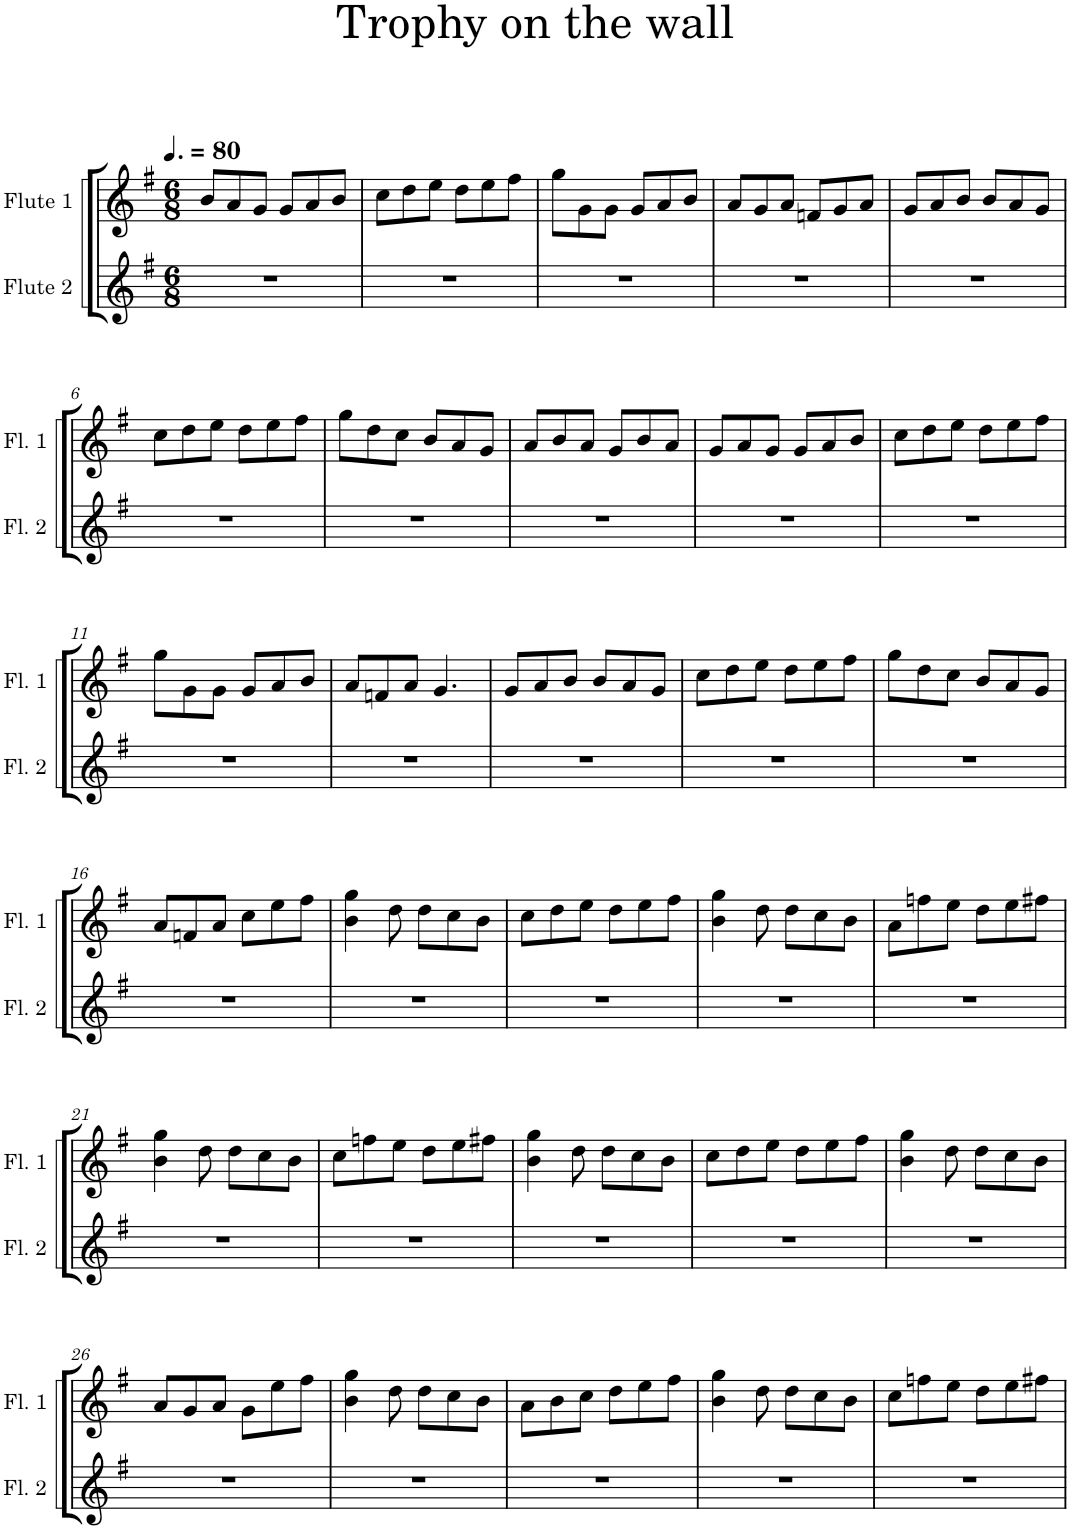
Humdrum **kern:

**kern	**kern
*part2	*part1
*staff2	*staff1
*I"Flute 2	*I"Flute 1
*I'Fl. 2	*I'Fl. 1
*clefG2	*clefG2
*k[f#]	*k[f#]
*M6/8	*M6/8
*MM120	*MM120
=1	=1
2.r	8b/L
.	8a/
.	8g/J
.	8g/L
.	8a/
.	8b/J
=2	=2
2.r	8cc\L
.	8dd\
.	8ee\J
.	8dd\L
.	8ee\
.	8ff#\J
=3	=3
2.r	8gg\L
.	8g\
.	8g\J
.	8g/L
.	8a/
.	8b/J
=4	=4
2.r	8a/L
.	8g/
.	8a/J
.	8fn/L
.	8g/
.	8a/J
=5	=5
2.r	8g/L
.	8a/
.	8b/J
.	8b/L
.	8a/
.	8g/J
!!LO:LB:g=z
=6	=6
2.r	8cc\L
.	8dd\
.	8ee\J
.	8dd\L
.	8ee\
.	8ff#\J
=7	=7
2.r	8gg\L
.	8dd\
.	8cc\J
.	8b/L
.	8a/
.	8g/J
=8	=8
2.r	8a/L
.	8b/
.	8a/J
.	8g/L
.	8b/
.	8a/J
=9	=9
2.r	8g/L
.	8a/
.	8g/J
.	8g/L
.	8a/
.	8b/J
=10	=10
2.r	8cc\L
.	8dd\
.	8ee\J
.	8dd\L
.	8ee\
.	8ff#\J
!!LO:LB:g=z
=11	=11
2.r	8gg\L
.	8g\
.	8g\J
.	8g/L
.	8a/
.	8b/J
=12	=12
2.r	8a/L
.	8fn/
.	8a/J
.	4.g/
=13	=13
2.r	8g/L
.	8a/
.	8b/J
.	8b/L
.	8a/
.	8g/J
=14	=14
2.r	8cc\L
.	8dd\
.	8ee\J
.	8dd\L
.	8ee\
.	8ff#\J
=15	=15
2.r	8gg\L
.	8dd\
.	8cc\J
.	8b/L
.	8a/
.	8g/J
!!LO:LB:g=z
=16	=16
2.r	8a/L
.	8fn/
.	8a/J
.	8cc\L
.	8ee\
.	8ff#\J
=17	=17
2.r	4b\ 4gg\
.	8dd\
.	8dd\L
.	8cc\
.	8b\J
=18	=18
2.r	8cc\L
.	8dd\
.	8ee\J
.	8dd\L
.	8ee\
.	8ff#\J
=19	=19
2.r	4b\ 4gg\
.	8dd\
.	8dd\L
.	8cc\
.	8b\J
=20	=20
2.r	8a\L
.	8ffn\
.	8ee\J
.	8dd\L
.	8ee\
.	8ff#X\J
!!LO:LB:g=z
=21	=21
2.r	4b\ 4gg\
.	8dd\
.	8dd\L
.	8cc\
.	8b\J
=22	=22
2.r	8cc\L
.	8ffn\
.	8ee\J
.	8dd\L
.	8ee\
.	8ff#X\J
=23	=23
2.r	4b\ 4gg\
.	8dd\
.	8dd\L
.	8cc\
.	8b\J
=24	=24
2.r	8cc\L
.	8dd\
.	8ee\J
.	8dd\L
.	8ee\
.	8ff#\J
=25	=25
2.r	4b\ 4gg\
.	8dd\
.	8dd\L
.	8cc\
.	8b\J
!!LO:LB:g=z
=26	=26
2.r	8a/L
.	8g/
.	8a/J
.	8g\L
.	8ee\
.	8ff#\J
=27	=27
2.r	4b\ 4gg\
.	8dd\
.	8dd\L
.	8cc\
.	8b\J
=28	=28
2.r	8a\L
.	8b\
.	8cc\J
.	8dd\L
.	8ee\
.	8ff#\J
=29	=29
2.r	4b\ 4gg\
.	8dd\
.	8dd\L
.	8cc\
.	8b\J
=30	=30
2.r	8cc\L
.	8ffn\
.	8ee\J
.	8dd\L
.	8ee\
.	8ff#X\J
=	=
*-	*-
